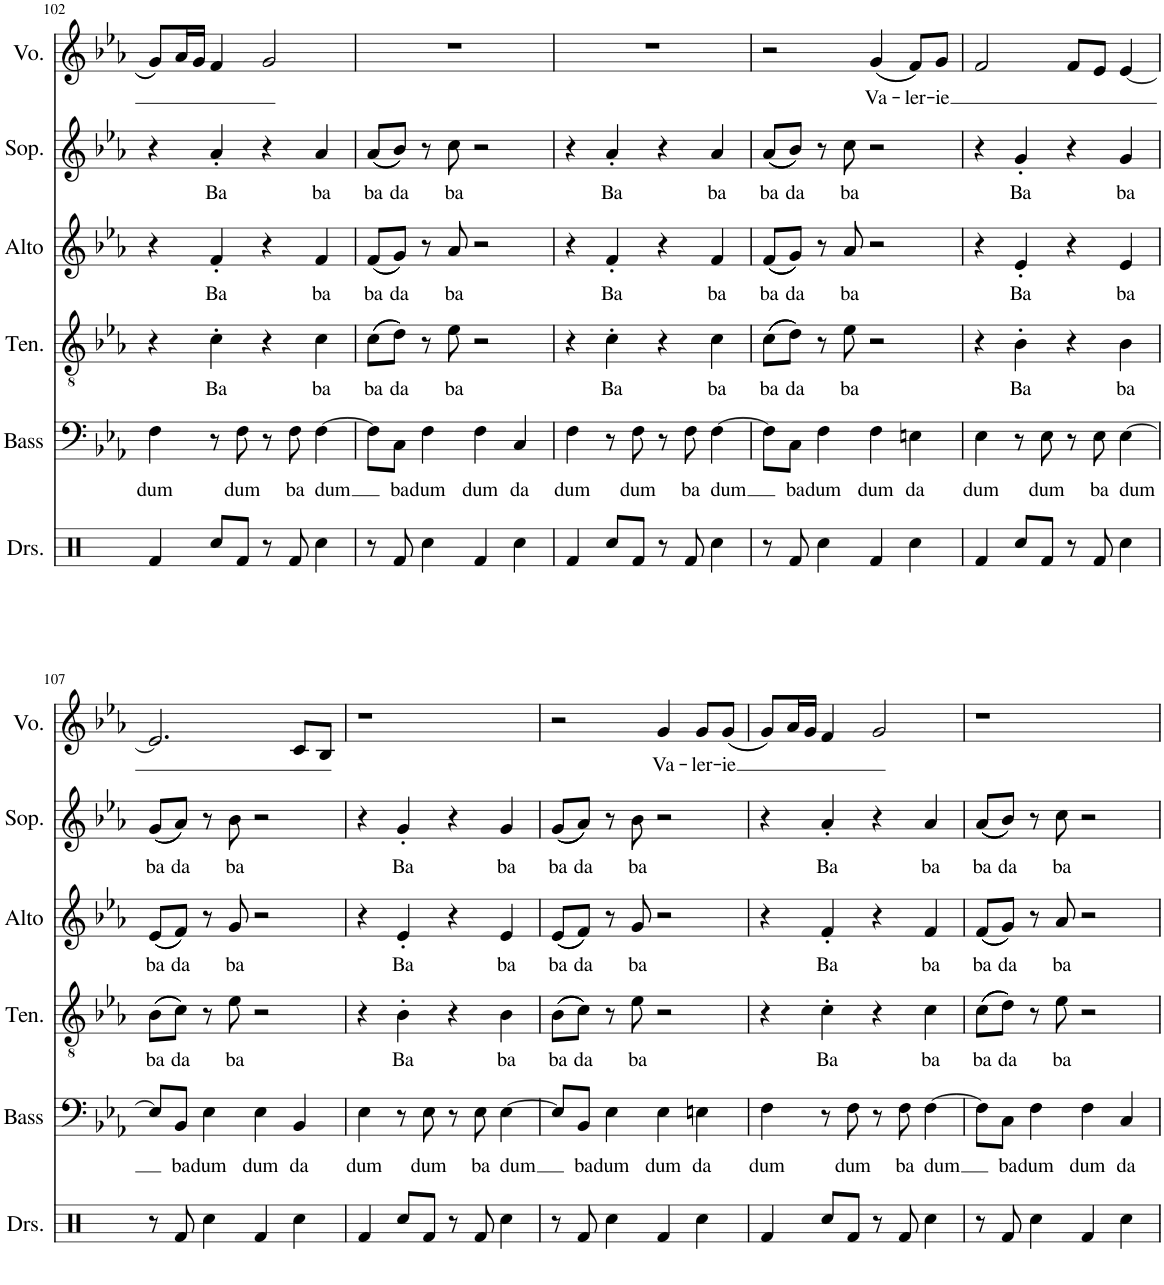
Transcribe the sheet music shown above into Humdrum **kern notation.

**kern	**kern	**text	**kern	**text	**kern	**text	**kern	**text	**kern	**text
*part6	*part5	*part5	*part4	*part4	*part3	*part3	*part2	*part2	*part1	*part1
*staff6	*staff5	*staff5	*staff4	*staff4	*staff3	*staff3	*staff2	*staff2	*staff1	*staff1
*I"Drumset	*I"Bass	*	*I"Tenor	*	*I"Alto	*	*I"Soprano	*	*I"Voice	*
*I'Drs.	*I'Bass	*	*I'Ten.	*	*I'Alto	*	*I'Sop.	*	*I'Vo.	*
!!LO:PB:g=z
*clefX	*clefF4	*	*clefGv2	*	*clefG2	*	*clefG2	*	*clefG2	*
*k[b-e-a-]	*k[b-e-a-]	*	*k[b-e-a-]	*	*k[b-e-a-]	*	*k[b-e-a-]	*	*k[b-e-a-]	*
*M2/2	*M2/2	*	*M2/2	*	*M2/2	*	*M2/2	*	*M2/2	*
*met(c|)	*met(c|)	*	*met(c|)	*	*met(c|)	*	*met(c|)	*	*met(c|)	*
=102	=102	=102	=102	=102	=102	=102	=102	=102	=102	=102
!	!	!LO:LY:b	!	!	!	!	!	!	!	!
4Rf/	4F\	dum	4r	.	4r	.	4r	.	8g/L	.
.	.	.	.	.	.	.	.	.	16a-/L	.
.	.	.	.	.	.	.	.	.	16g/JJ	.
!	!	!	!	!LO:LY:b	!	!LO:LY:b	!	!LO:LY:b	!	!
8Rcc/L	8r	.	4c'\	Ba	4f'/	Ba	4a-'/	Ba	4f/	.
!	!	!LO:LY:b	!	!	!	!	!	!	!	!
8Rf/J	8F\	dum	.	.	.	.	.	.	.	.
8r	8r	.	4r	.	4r	.	4r	.	2g/	.
!	!	!LO:LY:b	!	!	!	!	!	!	!	!
8Rf/	8F\	ba	.	.	.	.	.	.	.	.
!	!	!LO:LY:b	!	!LO:LY:b	!	!LO:LY:b	!	!LO:LY:b	!	!
4Rcc\	[4F\	dum	4c\	ba	4f/	ba	4a-/	ba	.	.
=103	=103	=103	=103	=103	=103	=103	=103	=103	=103	=103
!	!	!	!	!LO:LY:b	!	!LO:LY:b	!	!LO:LY:b	!	!
8r	8F\L]	.	(((8c\L	ba	(((8f/L	ba	(((8a-/L	ba	1r	.
!	!	!LO:LY:b	!	!LO:LY:b	!	!LO:LY:b	!	!LO:LY:b	!	!
8Rf/	8C\J	ba	8d\J)))	da	8g/J)))	da	8b-/J)))	da	.	.
!	!	!LO:LY:b	!	!	!	!	!	!	!	!
4Rcc\	4F\	dum	8r	.	8r	.	8r	.	.	.
!	!	!	!	!LO:LY:b	!	!LO:LY:b	!	!LO:LY:b	!	!
.	.	.	8e-\	ba	8a-/	ba	8cc\	ba	.	.
!	!	!LO:LY:b	!	!	!	!	!	!	!	!
4Rf/	4F\	dum	2r	.	2r	.	2r	.	.	.
!	!	!LO:LY:b	!	!	!	!	!	!	!	!
4Rcc\	4C/	da	.	.	.	.	.	.	.	.
=104	=104	=104	=104	=104	=104	=104	=104	=104	=104	=104
!	!	!LO:LY:b	!	!	!	!	!	!	!	!
4Rf/	4F\	dum	4r	.	4r	.	4r	.	1r	.
!	!	!	!	!LO:LY:b	!	!LO:LY:b	!	!LO:LY:b	!	!
8Rcc/L	8r	.	4c'\	Ba	4f'/	Ba	4a-'/	Ba	.	.
!	!	!LO:LY:b	!	!	!	!	!	!	!	!
8Rf/J	8F\	dum	.	.	.	.	.	.	.	.
8r	8r	.	4r	.	4r	.	4r	.	.	.
!	!	!LO:LY:b	!	!	!	!	!	!	!	!
8Rf/	8F\	ba	.	.	.	.	.	.	.	.
!	!	!LO:LY:b	!	!LO:LY:b	!	!LO:LY:b	!	!LO:LY:b	!	!
4Rcc\	[4F\	dum	4c\	ba	4f/	ba	4a-/	ba	.	.
=105	=105	=105	=105	=105	=105	=105	=105	=105	=105	=105
!	!	!	!	!LO:LY:b	!	!LO:LY:b	!	!LO:LY:b	!	!
8r	8F\L]	.	((((8c\L	ba	((((8f/L	ba	((((8a-/L	ba	2r	.
!	!	!LO:LY:b	!	!LO:LY:b	!	!LO:LY:b	!	!LO:LY:b	!	!
8Rf/	8C\J	ba	8d\J))))	da	8g/J))))	da	8b-/J))))	da	.	.
!	!	!LO:LY:b	!	!	!	!	!	!	!	!
4Rcc\	4F\	dum	8r	.	8r	.	8r	.	.	.
!	!	!	!	!LO:LY:b	!	!LO:LY:b	!	!LO:LY:b	!	!
.	.	.	8e-\	ba	8a-/	ba	8cc\	ba	.	.
!	!	!LO:LY:b	!	!	!	!	!	!	!	!LO:LY:b
4Rf/	4F\	dum	2r	.	2r	.	2r	.	((4g/	Va-
!	!	!LO:LY:b	!	!	!	!	!	!	!	!LO:LY:b
4Rcc\	4En\	da	.	.	.	.	.	.	8f/L))	-ler-
!	!	!	!	!	!	!	!	!	!	!LO:LY:b
.	.	.	.	.	.	.	.	.	8g/J	-ie
=106	=106	=106	=106	=106	=106	=106	=106	=106	=106	=106
!	!	!LO:LY:b	!	!	!	!	!	!	!	!
4Rf/	4E-\	dum	4r	.	4r	.	4r	.	2f/	.
!	!	!	!	!LO:LY:b	!	!LO:LY:b	!	!LO:LY:b	!	!
8Rcc/L	8r	.	4B-'\	Ba	4e-'/	Ba	4g'/	Ba	.	.
!	!	!LO:LY:b	!	!	!	!	!	!	!	!
8Rf/J	8E-\	dum	.	.	.	.	.	.	.	.
8r	8r	.	4r	.	4r	.	4r	.	8f/L	.
!	!	!LO:LY:b	!	!	!	!	!	!	!	!
8Rf/	8E-\	ba	.	.	.	.	.	.	8e-/J	.
!	!	!LO:LY:b	!	!LO:LY:b	!	!LO:LY:b	!	!LO:LY:b	!	!
4Rcc\	[4E-\	dum	4B-\	ba	4e-/	ba	4g/	ba	[4e-/	.
!!LO:LB:g=z
=107	=107	=107	=107	=107	=107	=107	=107	=107	=107	=107
!	!	!	!	!LO:LY:b	!	!LO:LY:b	!	!LO:LY:b	!	!
8r	8E-/L]	.	(((8B-\L	ba	(((8e-/L	ba	(((8g/L	ba	2.e-/]	.
!	!	!LO:LY:b	!	!LO:LY:b	!	!LO:LY:b	!	!LO:LY:b	!	!
8Rf/	8BB-/J	ba	8c\J)))	da	8f/J)))	da	8a-/J)))	da	.	.
!	!	!LO:LY:b	!	!	!	!	!	!	!	!
4Rcc\	4E-\	dum	8r	.	8r	.	8r	.	.	.
!	!	!	!	!LO:LY:b	!	!LO:LY:b	!	!LO:LY:b	!	!
.	.	.	8e-\	ba	8g/	ba	8b-\	ba	.	.
!	!	!LO:LY:b	!	!	!	!	!	!	!	!
4Rf/	4E-\	dum	2r	.	2r	.	2r	.	.	.
!	!	!LO:LY:b	!	!	!	!	!	!	!	!
4Rcc\	4BB-/	da	.	.	.	.	.	.	8c/L	.
.	.	.	.	.	.	.	.	.	8B-/J	.
=108	=108	=108	=108	=108	=108	=108	=108	=108	=108	=108
!	!	!LO:LY:b	!	!	!	!	!	!	!	!
4Rf/	4E-\	dum	4r	.	4r	.	4r	.	1r	.
!	!	!	!	!LO:LY:b	!	!LO:LY:b	!	!LO:LY:b	!	!
8Rcc/L	8r	.	4B-'\	Ba	4e-'/	Ba	4g'/	Ba	.	.
!	!	!LO:LY:b	!	!	!	!	!	!	!	!
8Rf/J	8E-\	dum	.	.	.	.	.	.	.	.
8r	8r	.	4r	.	4r	.	4r	.	.	.
!	!	!LO:LY:b	!	!	!	!	!	!	!	!
8Rf/	8E-\	ba	.	.	.	.	.	.	.	.
!	!	!LO:LY:b	!	!LO:LY:b	!	!LO:LY:b	!	!LO:LY:b	!	!
4Rcc\	[4E-\	dum	4B-\	ba	4e-/	ba	4g/	ba	.	.
=109	=109	=109	=109	=109	=109	=109	=109	=109	=109	=109
!	!	!	!	!LO:LY:b	!	!LO:LY:b	!	!LO:LY:b	!	!
8r	8E-/L]	.	((((8B-\L	ba	((((8e-/L	ba	((((8g/L	ba	2r	.
!	!	!LO:LY:b	!	!LO:LY:b	!	!LO:LY:b	!	!LO:LY:b	!	!
8Rf/	8BB-/J	ba	8c\J))))	da	8f/J))))	da	8a-/J))))	da	.	.
!	!	!LO:LY:b	!	!	!	!	!	!	!	!
4Rcc\	4E-\	dum	8r	.	8r	.	8r	.	.	.
!	!	!	!	!LO:LY:b	!	!LO:LY:b	!	!LO:LY:b	!	!
.	.	.	8e-\	ba	8g/	ba	8b-\	ba	.	.
!	!	!LO:LY:b	!	!	!	!	!	!	!	!LO:LY:b
4Rf/	4E-\	dum	2r	.	2r	.	2r	.	4g/	Va-
!	!	!LO:LY:b	!	!	!	!	!	!	!	!LO:LY:b
4Rcc\	4En\	da	.	.	.	.	.	.	8g/L	-ler-
!	!	!	!	!	!	!	!	!	!	!LO:LY:b
.	.	.	.	.	.	.	.	.	((8g/J	-ie
=110	=110	=110	=110	=110	=110	=110	=110	=110	=110	=110
!	!	!LO:LY:b	!	!	!	!	!	!	!	!
4Rf/	4F\	dum	4r	.	4r	.	4r	.	8g/L))	.
.	.	.	.	.	.	.	.	.	16a-/L	.
.	.	.	.	.	.	.	.	.	16g/JJ	.
!	!	!	!	!LO:LY:b	!	!LO:LY:b	!	!LO:LY:b	!	!
8Rcc/L	8r	.	4c'\	Ba	4f'/	Ba	4a-'/	Ba	4f/	.
!	!	!LO:LY:b	!	!	!	!	!	!	!	!
8Rf/J	8F\	dum	.	.	.	.	.	.	.	.
8r	8r	.	4r	.	4r	.	4r	.	2g/	.
!	!	!LO:LY:b	!	!	!	!	!	!	!	!
8Rf/	8F\	ba	.	.	.	.	.	.	.	.
!	!	!LO:LY:b	!	!LO:LY:b	!	!LO:LY:b	!	!LO:LY:b	!	!
4Rcc\	[4F\	dum	4c\	ba	4f/	ba	4a-/	ba	.	.
=111	=111	=111	=111	=111	=111	=111	=111	=111	=111	=111
!	!	!	!	!LO:LY:b	!	!LO:LY:b	!	!LO:LY:b	!	!
8r	8F\L]	.	((((8c\L	ba	((((8f/L	ba	((((8a-/L	ba	1r	.
!	!	!LO:LY:b	!	!LO:LY:b	!	!LO:LY:b	!	!LO:LY:b	!	!
8Rf/	8C\J	ba	8d\J))))	da	8g/J))))	da	8b-/J))))	da	.	.
!	!	!LO:LY:b	!	!	!	!	!	!	!	!
4Rcc\	4F\	dum	8r	.	8r	.	8r	.	.	.
!	!	!	!	!LO:LY:b	!	!LO:LY:b	!	!LO:LY:b	!	!
.	.	.	8e-\	ba	8a-/	ba	8cc\	ba	.	.
!	!	!LO:LY:b	!	!	!	!	!	!	!	!
4Rf/	4F\	dum	2r	.	2r	.	2r	.	.	.
!	!	!LO:LY:b	!	!	!	!	!	!	!	!
4Rcc\	4C/	da	.	.	.	.	.	.	.	.
=	=	=	=	=	=	=	=	=	=	=
*-	*-	*-	*-	*-	*-	*-	*-	*-	*-	*-
